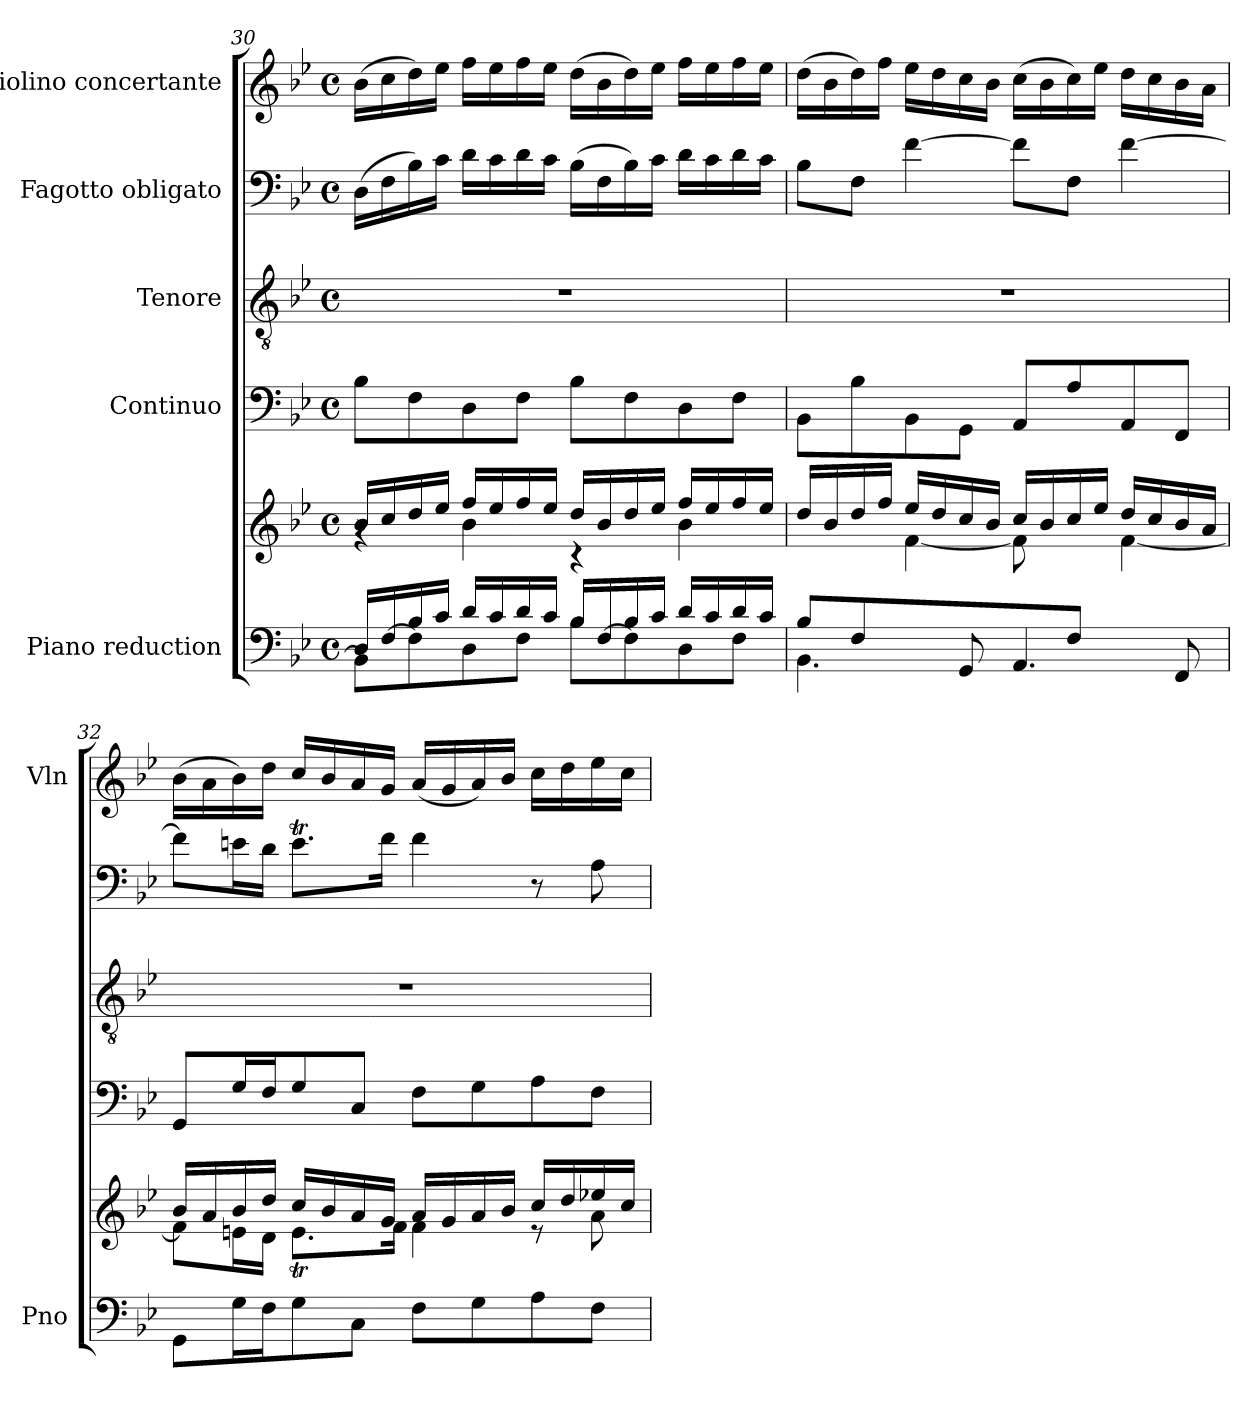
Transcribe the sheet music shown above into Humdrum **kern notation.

**kern	**kern	**kern	**kern	**kern	**kern
*part5	*part5	*part4	*part3	*part2	*part1
*staff6	*staff5	*staff4	*staff3	*staff2	*staff1
*I"Piano reduction	*	*I"Continuo	*I"Tenore	*I"Fagotto obligato	*I"Violino concertante
*I'Pno	*	*	*	*	*I'Vln
!!LO:PB:g=z
*clefF4	*clefG2	*clefF4	*clefGv2	*clefF4	*clefG2
*k[b-e-]	*k[b-e-]	*k[b-e-]	*k[b-e-]	*k[b-e-]	*k[b-e-]
*M4/4	*M4/4	*M4/4	*M4/4	*M4/4	*M4/4
*met(c)	*met(c)	*met(c)	*met(c)	*met(c)	*met(c)
=30	=30	=30	=30	=30	=30
*^	*^	*	*	*	*
16D/LL	8BB-\L]	16b-/LL	4rg	8B-\L	1r	(>16D\LL	(>16b-\LL
[16F/	.	16cc/	.	.	.	16F\	16cc\
16B-/	8F\]	16dd/	.	8F\	.	16B-\)	16dd\)
16c/JJ	.	16ee-/JJ	.	.	.	16c\JJ	16ee-\JJ
16d/LL	8D\	16ff/LL	4b-\	8D\	.	16d\LL	16ff\LL
16c/	.	16ee-/	.	.	.	16c\	16ee-\
16d/	8F\J	16ff/	.	8F\J	.	16d\	16ff\
16c/JJ	.	16ee-/JJ	.	.	.	16c\JJ	16ee-\JJ
16B-/LL	8B-\L	16dd/LL	4r	8B-\L	.	(>16B-\LL	(>16dd\LL
[16F/	.	16b-/	.	.	.	16F\	16b-\
16B-/	8F\]	16dd/	.	8F\	.	16B-\)	16dd\)
16c/JJ	.	16ee-/JJ	.	.	.	16c\JJ	16ee-\JJ
16d/LL	8D\	16ff/LL	4b-\	8D\	.	16d\LL	16ff\LL
16c/	.	16ee-/	.	.	.	16c\	16ee-\
16d/	8F\J	16ff/	.	8F\J	.	16d\	16ff\
16c/JJ	.	16ee-/JJ	.	.	.	16c\JJ	16ee-\JJ
=31	=31	=31	=31	=31	=31	=31	=31
8B-/L	4.BB-\	16dd/LL	4ryy	8BB-\L	1r	8B-\L	(>16dd\LL
.	.	16b-/	.	.	.	.	16b-\
8F/J	.	16dd/	.	8B-\	.	8F\J	16dd\)
.	.	16ff/JJ	.	.	.	.	16ff\JJ
4.ryy	.	16ee-/LL	[4f\	8BB-\	.	[4f\	16ee-\LL
.	.	16dd/	.	.	.	.	16dd\
.	8GG/	16cc/	.	8GG\J	.	.	16cc\
.	.	16b-/JJ	.	.	.	.	16b-\JJ
.	4.AA/	16cc/LL	8f\L]	8AA/L	.	8f\L]	(>16cc\LL
.	.	16b-/	.	.	.	.	16b-\
8F/J	.	16cc/	8ryy	8A/	.	8F\J	16cc\)
.	.	16ee-/JJ	.	.	.	.	16ee-\JJ
4ryy	.	16dd/LL	[4f\	8AA/	.	[4f\	16dd\LL
.	.	16cc/	.	.	.	.	16cc\
.	8FF/	16b-/	.	8FF/J	.	.	16b-\
.	.	16a/JJ	.	.	.	.	16a\JJ
*v	*v	*	*	*	*	*	*
=32	=32	=32	=32	=32	=32	=32
8GG\L	16b-/LL	8f\L]	8GG/L	1r	8f\L]	(>16b-\LL
.	16a/	.	.	.	.	16a\
16G\L	16b-/	16en\L	16G/L	.	16en\L	16b-\)
16F\J	16dd/JJ	16d\JJ	16F/J	.	16d\JJ	16dd\JJ
8G\	16cc/LL	8.et\L	8G/	.	8.et\L	16cc/LL
.	16b-/	.	.	.	.	16b-/
8C\J	16a/	.	8C/J	.	.	16a/
.	16g/JJ	16f\Jk	.	.	16f\Jk	16g/JJ
8F\L	16a/LL	4f\	8F\L	.	4f\	(<16a/LL
.	16g/	.	.	.	.	16g/
8G\	16a/	.	8G\	.	.	16a/)
.	16b-/JJ	.	.	.	.	16b-/JJ
8A\	16cc/LL	8r	8A\	.	8r	16cc\LL
.	16dd/	.	.	.	.	16dd\
8F\J	16ee-X/	8a\	8F\J	.	8A\	16ee-\
.	16cc/JJ	.	.	.	.	16cc\JJ
*	*v	*v	*	*	*	*
=	=	=	=	=	=
*-	*-	*-	*-	*-	*-
